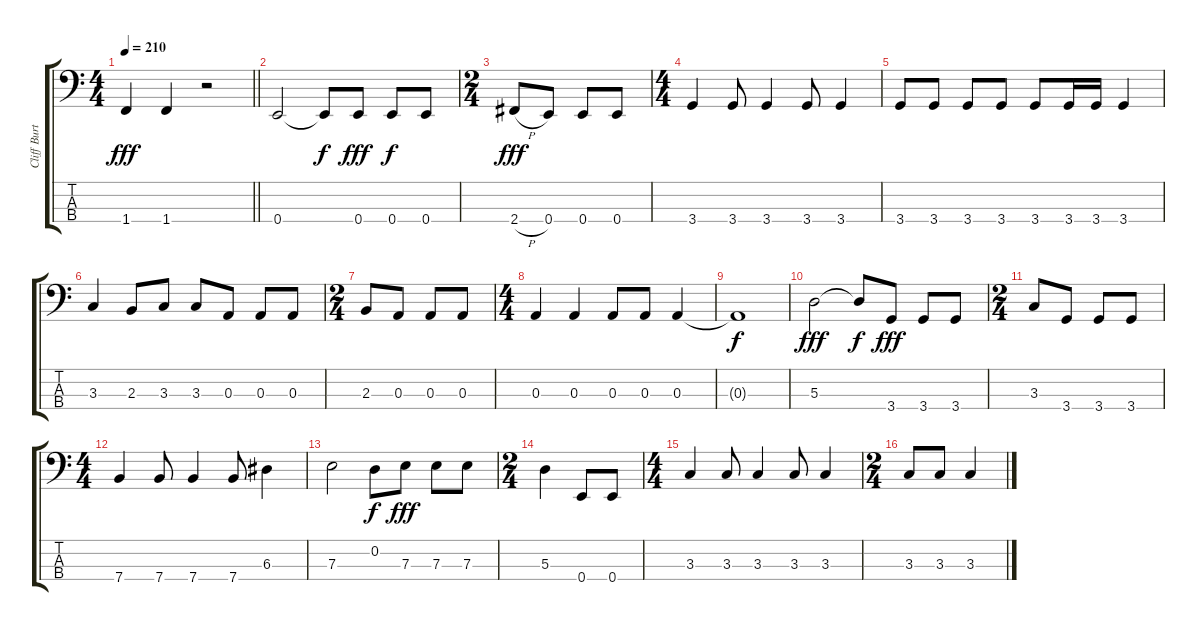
\track ("Cliff Burton" "Cliff Burt") {instrument electricbassfinger}
\staff {score tabs}
\tuning (G2 D2 A1 E1) {hide}
\ts (4 4)
\tempo 210
\clef f4
\barLineRight lightlight
\ks c
1.4.4{dy fff} 1.4.4 r.2 |
0.4.2 0.4{t}.8{dy f} 0.4.8{dy fff} 0.4.8{dy f} 0.4.8 |
\ts (2 4)
2.4{h}.8{dy fff} 0.4.8 0.4.8 0.4.8 |
\ts (4 4)
3.4.4 3.4.8 3.4.4 3.4.8 3.4.4 |
3.4.8 3.4.8 3.4.8 3.4.8 3.4.8 3.4.16 3.4.16 3.4.4 |
3.3.4 2.3.8 3.3.8 3.3.8 0.3.8 0.3.8 0.3.8 |
\ts (2 4)
2.3.8 0.3.8 0.3.8 0.3.8 |
\ts (4 4)
0.3.4 0.3.4 0.3.8 0.3.8 0.3.4 |
0.3{t}.1{dy f} |
5.3.2{dy fff} 5.3{t}.8{dy f} 3.4.8{dy fff} 3.4.8 3.4.8 |
\ts (2 4)
3.3.8 3.4.8 3.4.8 3.4.8 |
\ts (4 4)
7.4.4 7.4.8 7.4.4 7.4.8 6.3.4 |
7.3.2 0.2.8{dy f} 7.3.8{dy fff} 7.3.8 7.3.8 |
\ts (2 4)
5.3.4 0.4.8 0.4.8 |
\ts (4 4)
3.3.4 3.3.8 3.3.4 3.3.8 3.3.4 |
\ts (2 4)
3.3.8 3.3.8 3.3.4
